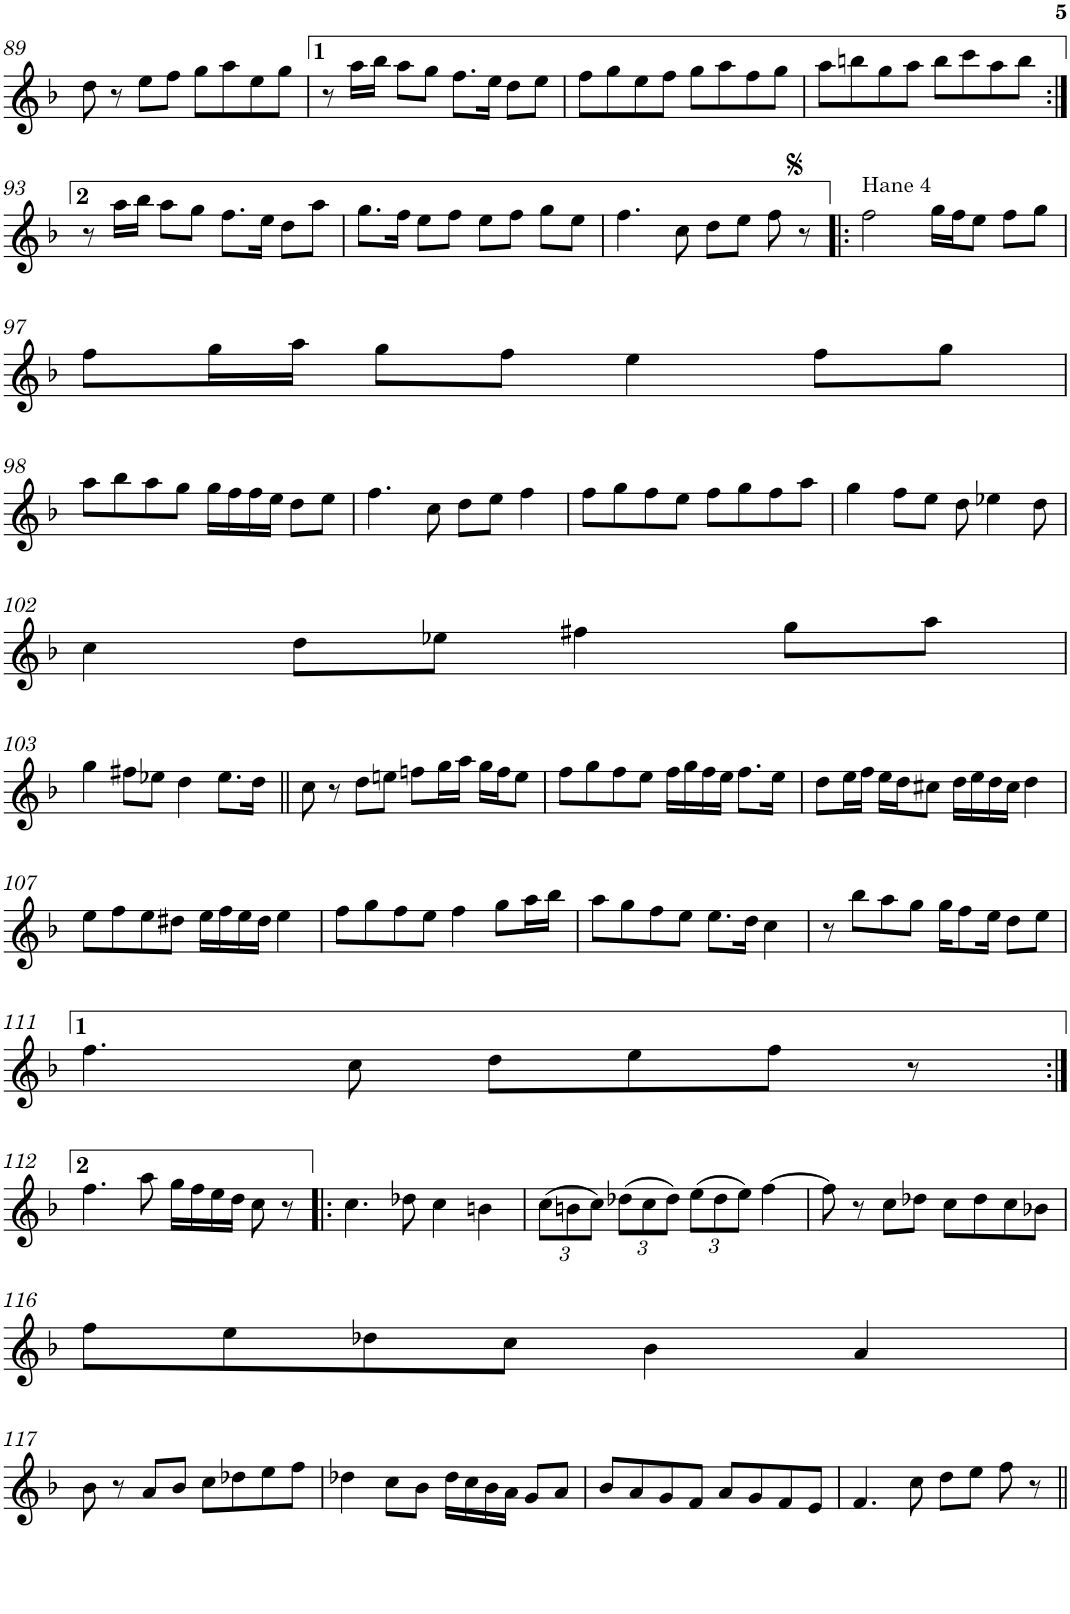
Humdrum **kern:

**kern
*part1
*staff1
*I"Piano
*I'Pno.
!!LO:PB:g=z
*clefG2
*k[b-]
*M4/4
*met(c)
=89
8dd\
8r
8ee\L
8ff\J
8gg\L
8aa\
8ee\
8gg\J
=90
8r
16aa\LL
16bb-\JJ
8aa\L
8gg\J
8.ff\L
16ee\Jk
8dd\L
8ee\J
=91
8ff\L
8gg\
8ee\
8ff\J
8gg\L
8aa\
8ff\
8gg\J
=92
8aa\L
8bbn\
8gg\
8aa\J
8bb\L
8ccc\
8aa\
8bb\J
!!LO:LB:g=z
=93:|!
8r
16aa\LL
16bb-\JJ
8aa\L
8gg\J
8.ff\L
16ee\Jk
8dd\L
8aa\J
=94
8.gg\L
16ff\Jk
8ee\L
8ff\J
8ee\L
8ff\J
8gg\L
8ee\J
=95
4.ff\
8cc\
8dd\L
8ee\J
8ff\
8r
=96!|:
!LO:TX:a:t=Hane 4
2ff\
16gg\LL
16ff\J
8ee\J
8ff\L
8gg\J
!!LO:LB:g=z
=97
8ff\L
16gg\L
16aa\JJ
8gg\L
8ff\J
4ee\
8ff\L
8gg\J
!!LO:LB:g=z
=98
8aa\L
8bb-\
8aa\
8gg\J
16gg\LL
16ff\
16ff\
16ee\JJ
8dd\L
8ee\J
=99
4.ff\
8cc\
8dd\L
8ee\J
4ff\
=100
8ff\L
8gg\
8ff\
8ee\J
8ff\L
8gg\
8ff\
8aa\J
=101
4gg\
8ff\L
8ee\J
8dd\
4ee-X\
8dd\
!!LO:LB:g=z
=102
4cc\
8dd\L
8ee-X\J
4ff#X\
8gg\L
8aa\J
!!LO:LB:g=z
=103
4gg\
8ff#X\L
8ee-X\J
4dd\
8.ee-\L
16dd\Jk
=104||
8cc\
8r
8dd\L
8een\J
8ffn\L
16gg\L
16aa\JJ
16gg\LL
16ff\J
8ee\J
=105
8ff\L
8gg\
8ff\
8ee\J
16ff\LL
16gg\
16ff\
16ee\JJ
8.ff\L
16ee\Jk
=106
8dd\L
16ee\L
16ff\JJ
16ee\LL
16dd\J
8cc#X\J
16dd\LL
16ee\
16dd\
16cc#\JJ
4dd\
!!LO:LB:g=z
=107
8ee\L
8ff\
8ee\
8dd#X\J
16ee\LL
16ff\
16ee\
16dd#\JJ
4ee\
=108
8ff\L
8gg\
8ff\
8ee\J
4ff\
8gg\L
16aa\L
16bb-\JJ
=109
8aa\L
8gg\
8ff\
8ee\J
8.ee\L
16dd\Jk
4cc\
=110
8r
8bb-\L
8aa\
8gg\J
16gg\KL
8ff\
16ee\Jk
8dd\L
8ee\J
!!LO:LB:g=z
=111
4.ff\
8cc\
8dd\L
8ee\
8ff\J
8r
!!LO:LB:g=z
=112:|!
4.ff\
8aa\
16gg\LL
16ff\
16ee\
16dd\JJ
8cc\
8r
=113!|:
4.cc\
8dd-X\
4cc\
4bn\
=114
*Xbrackettup
(12cc\L
12bn\
12cc\J)
(12dd-X\L
12cc\
12dd-\J)
(12ee\L
12dd-\
12ee\J)
[4ff\
=115
8ff\]
8r
8cc\L
8dd-X\J
8cc\L
8dd-\
8cc\
8b-X\J
!!LO:LB:g=z
=116
8ff\L
8ee\
8dd-X\
8cc\J
4b-\
4a/
!!LO:LB:g=z
=117
8b-\
8r
8a/L
8b-/J
8cc\L
8dd-X\
8ee\
8ff\J
=118
4dd-X\
8cc\L
8b-\J
16dd-\LL
16cc\
16b-\
16a\JJ
8g/L
8a/J
=119
8b-/L
8a/
8g/
8f/J
8a/L
8g/
8f/
8e/J
=120
4.f/
8cc\
8dd\L
8ee\J
8ff\
8r
=||
*-
